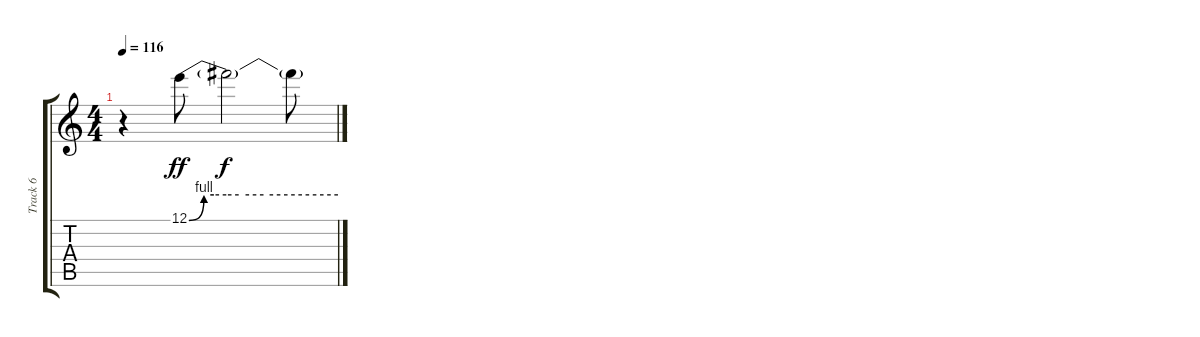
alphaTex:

\track ("Track 6" "Track 6") {instrument distortionguitar}
\staff {score tabs}
\tuning (E4 B3 G3 D3 A2 E2) {hide}
\ts (4 4)
\tempo 116
\clef g2
\ks c
r.4{dy ff} 12.1{be (custom 0 0 6 4 10 4 15 4 20 4 30 4 60 4)}.8 12.1{t}.2{dy f} 12.1{t}.8
